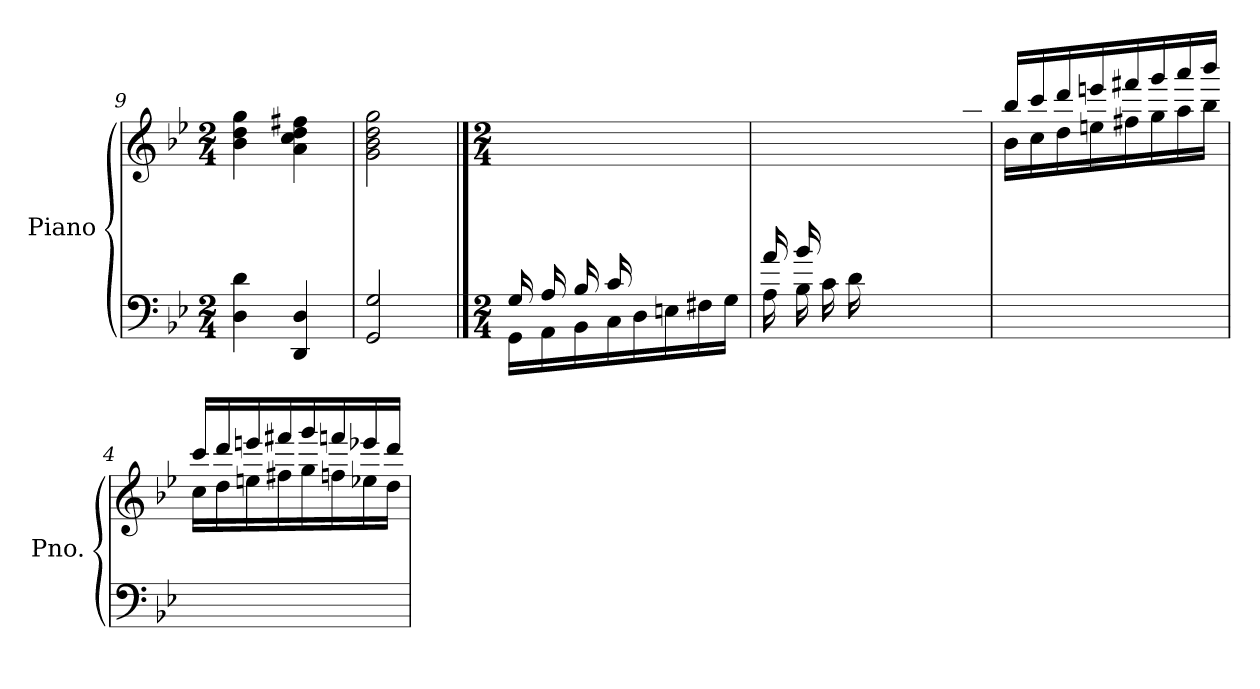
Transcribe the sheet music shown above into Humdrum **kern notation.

**kern	**kern
*part1	*part1
*staff2	*staff1
*I"Piano	*
*I'Pno.	*
*clefF4	*clefG2
*k[b-e-]	*k[b-e-]
*M2/4	*M2/4
=9	=9
4D\ 4d\	4b-\ 4dd\ 4gg\
4DD/ 4D/	4a\ 4cc\ 4dd\ 4ff#X\
=10	=10
2GG/ 2G/	2g\ 2b-\ 2dd\ 2gg\
!!LO:LB:g=z
==1	==1
*M2/4	*M2/4
*^	*
16G/LL	16GG\LL	4ryy
16A/	16AA\	.
16B-/	16BB-\	.
16c/	16C\	.
4ryy	16D\	16d/
.	16En\	16en/
.	16F#X\	16f#X/
.	16G\JJ	16g/JJ
=2	=2	=2
*	*	*^
16a/LL	16A\LL	8ryy	4ryy
16b-/	16B-\	.	.
4ryy	16c\	16cc/	.
.	16d\	16dd/	.
.	4ryy	16een/	16en\
.	.	16ff#X/	16f#X\
8ryy	.	16gg/	16g\
.	.	16aa/JJ	16a\JJ
*v	*v	*	*
=3	=3	=3
2ryy	16bb-/LL	16b-\LL
.	16ccc/	16cc\
.	16ddd/	16dd\
.	16eeen/	16een\
.	16fff#X/	16ff#X\
.	16ggg/	16gg\
.	16aaa/	16aa\
.	16bbb-/JJ	16bb-\JJ
=4	=4	=4
2ryy	16ccc/LL	16cc\LL
.	16ddd/	16dd\
.	16eeen/	16een\
.	16fff#X/	16ff#X\
.	16ggg/	16gg\
.	16fffn/	16ffn\
.	16eee-X/	16ee-X\
.	16ddd/JJ	16dd\JJ
*	*v	*v
=	=
*-	*-
